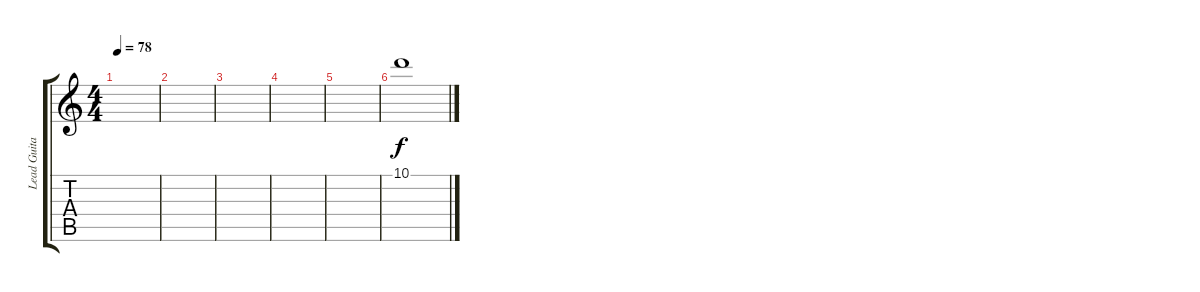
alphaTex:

\track ("Lead Guitar" "Lead Guita") {solo instrument electricguitarjazz}
\staff {score tabs}
\tuning (E4 B3 G3 D3 A2 E2) {hide}
\ts (4 4)
\tempo 78
\clef g2
\ks c
|
|
|
|
|
10.1.1
